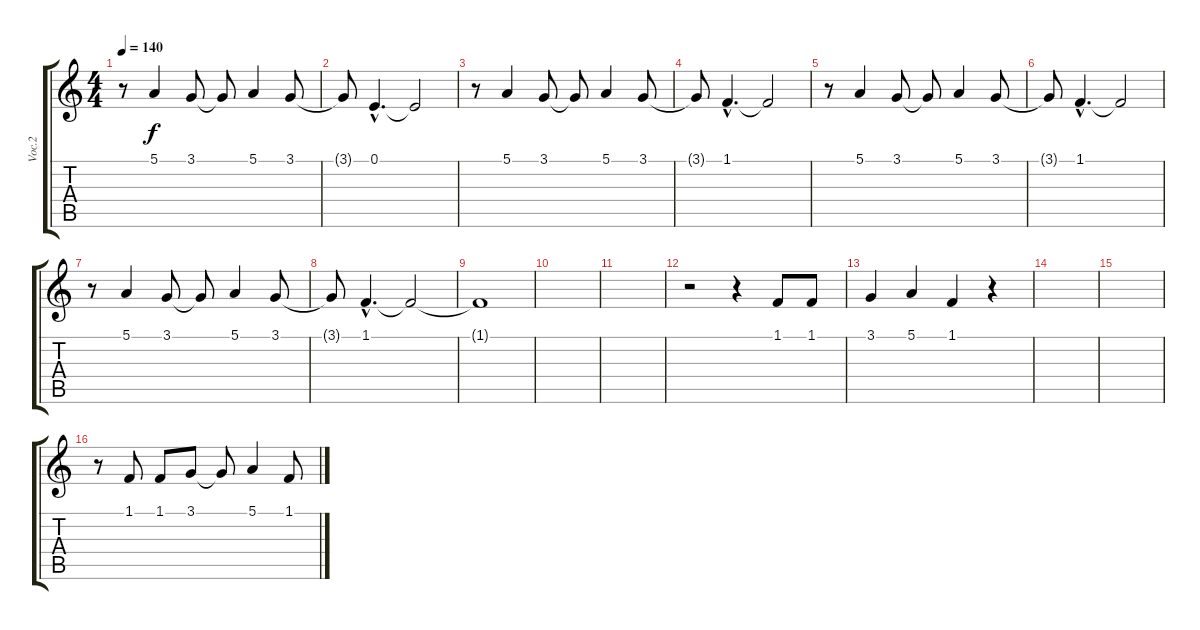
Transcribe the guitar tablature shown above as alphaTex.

\track ("Voc.2" "Voc.2") {instrument lead2sawtooth}
\staff {score tabs}
\tuning (E4 B3 G3 D3 A2 E2) {hide}
\ts (4 4)
\tempo 140
\clef g2
\ks c
r.8{dy f} 5.1.4 3.1.8 3.1{t}.8 5.1.4 3.1.8 |
3.1{t}.8 0.1{hac}.4{d} 0.1{t}.2 |
r.8 5.1.4 3.1.8 3.1{t}.8 5.1.4 3.1.8 |
3.1{t}.8 1.1{hac}.4{d} 1.1{t}.2 |
r.8 5.1.4 3.1.8 3.1{t}.8 5.1.4 3.1.8 |
3.1{t}.8 1.1{hac}.4{d} 1.1{t}.2 |
r.8 5.1.4 3.1.8 3.1{t}.8 5.1.4 3.1.8 |
3.1{t}.8 1.1{hac}.4{d} 1.1{t}.2 |
1.1{t}.1 |
|
|
r.2 r.4 1.1.8 1.1.8 |
3.1.4 5.1.4 1.1.4 r.4 |
|
|
r.8 1.1.8 1.1.8 3.1.8 3.1{t}.8 5.1.4 1.1.8
